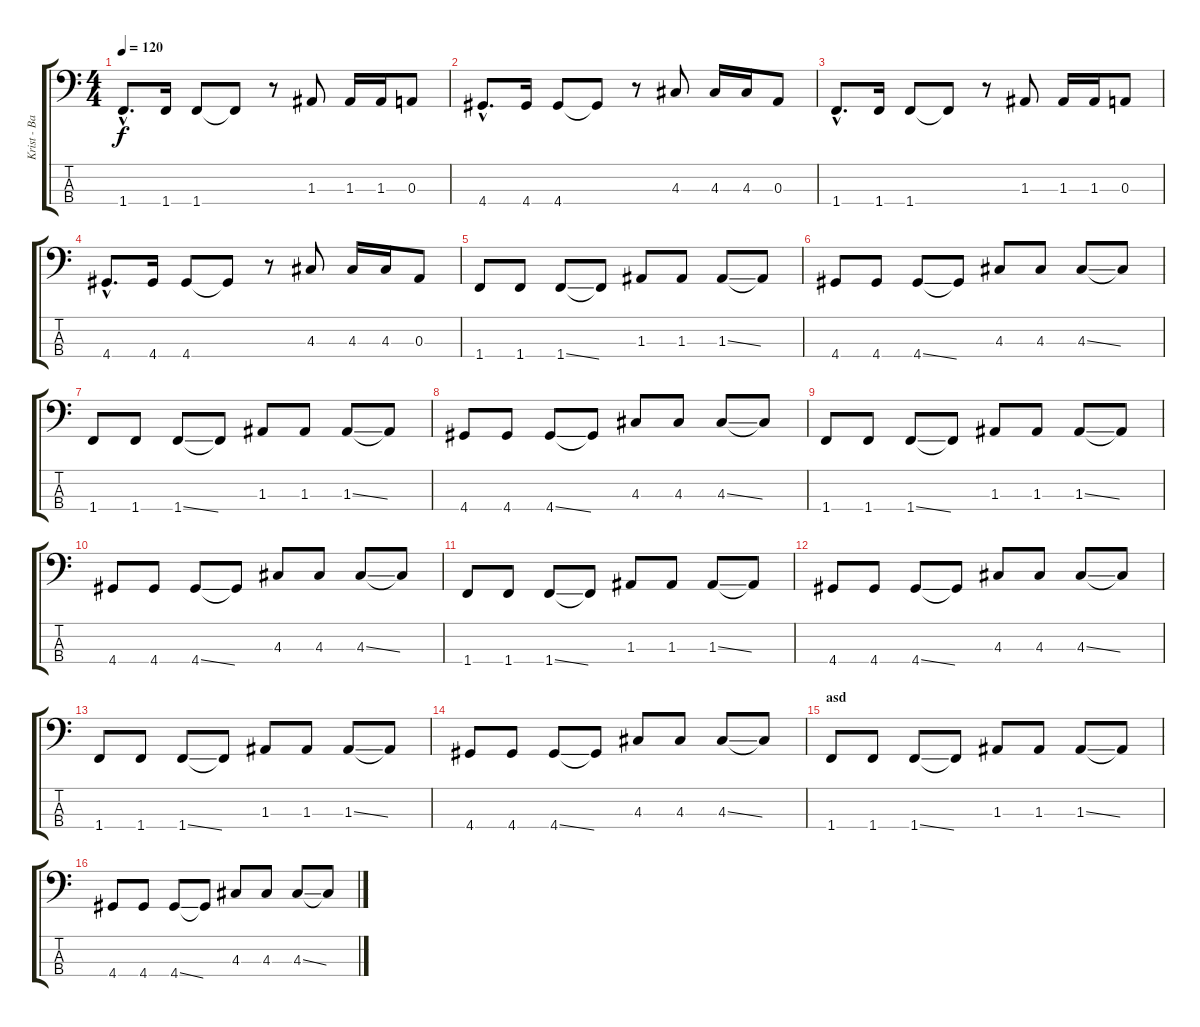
\track ("Krist - Bass" "Krist - Ba") {instrument electricbasspick}
\staff {score tabs}
\tuning (G2 D2 A1 E1) {hide}
\ts (4 4)
\tempo 120
\clef f4
\ks c
1.4{hac}.8{d dy f} 1.4.16 1.4.8 1.4{t}.8 r.8 1.3.8 1.3.16 1.3.16 0.3.8 |
4.4{hac}.8{d} 4.4.16 4.4.8 4.4{t}.8 r.8 4.3.8 4.3.16 4.3.16 0.3.8 |
1.4{hac}.8{d} 1.4.16 1.4.8 1.4{t}.8 r.8 1.3.8 1.3.16 1.3.16 0.3.8 |
4.4{hac}.8{d} 4.4.16 4.4.8 4.4{t}.8 r.8 4.3.8 4.3.16 4.3.16 0.3.8 |
1.4.8 1.4.8 1.4{ss}.8 1.4{t}.8 1.3.8 1.3.8 1.3{ss}.8 1.3{t}.8 |
4.4.8 4.4.8 4.4{ss}.8 4.4{t}.8 4.3.8 4.3.8 4.3{ss}.8 4.3{t}.8 |
1.4.8 1.4.8 1.4{ss}.8 1.4{t}.8 1.3.8 1.3.8 1.3{ss}.8 1.3{t}.8 |
4.4.8 4.4.8 4.4{ss}.8 4.4{t}.8 4.3.8 4.3.8 4.3{ss}.8 4.3{t}.8 |
1.4.8 1.4.8 1.4{ss}.8 1.4{t}.8 1.3.8 1.3.8 1.3{ss}.8 1.3{t}.8 |
4.4.8 4.4.8 4.4{ss}.8 4.4{t}.8 4.3.8 4.3.8 4.3{ss}.8 4.3{t}.8 |
1.4.8 1.4.8 1.4{ss}.8 1.4{t}.8 1.3.8 1.3.8 1.3{ss}.8 1.3{t}.8 |
4.4.8 4.4.8 4.4{ss}.8 4.4{t}.8 4.3.8 4.3.8 4.3{ss}.8 4.3{t}.8 |
1.4.8 1.4.8 1.4{ss}.8 1.4{t}.8 1.3.8 1.3.8 1.3{ss}.8 1.3{t}.8 |
4.4.8 4.4.8 4.4{ss}.8 4.4{t}.8 4.3.8 4.3.8 4.3{ss}.8 4.3{t}.8 |
\section ("" "asd")
1.4.8 1.4.8 1.4{ss}.8 1.4{t}.8 1.3.8 1.3.8 1.3{ss}.8 1.3{t}.8 |
4.4.8 4.4.8 4.4{ss}.8 4.4{t}.8 4.3.8 4.3.8 4.3{ss}.8 4.3{t}.8
